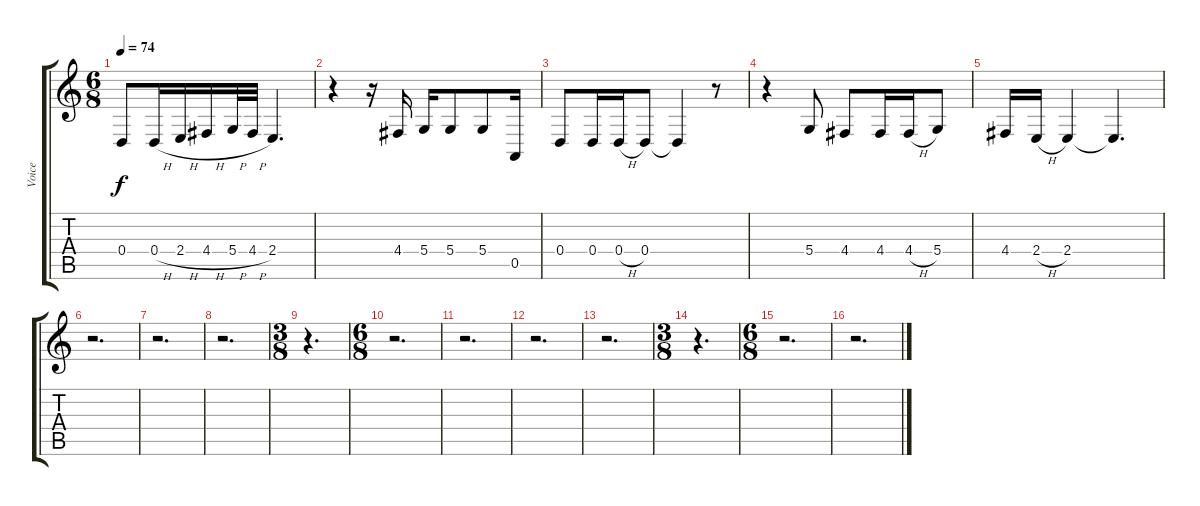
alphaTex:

\track ("Voice" "Voice") {instrument acousticgrandpiano}
\staff {score tabs}
\tuning (E4 B3 G3 D3 A2 E2) {hide}
\ts (6 8)
\tempo 74
\clef g2
\ks c
0.4.8{dy f} 0.4{h}.16 2.4{h}.16 4.4{h}.16 5.4{h}.32 4.4{h}.32 2.4.4{d} |
r.4 r.16 4.4.16 5.4.16 5.4.8 5.4.8 0.5.16 |
0.4.8 0.4.16 0.4{h}.16 0.4.8 0.4{t}.4 r.8 |
r.4 5.4.8 4.4.8 4.4.16 4.4{h}.16 5.4.8 |
4.4.16 2.4{h}.16 2.4.4 2.4{t}.4{d} |
r.2{d} |
r.2{d} |
r.2{d} |
\ts (3 8)
r.4{d} |
\ts (6 8)
r.2{d} |
r.2{d} |
r.2{d} |
r.2{d} |
\ts (3 8)
r.4{d} |
\ts (6 8)
r.2{d} |
r.2{d}
